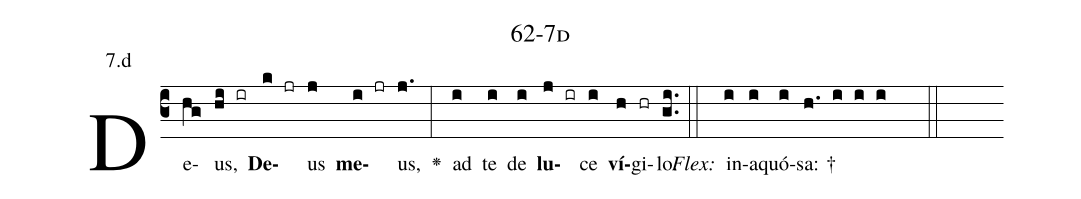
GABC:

name: 62-7d;
annotation: 7.d;
%%
(c3)De(hg)us,(hi ir) <b>De</b>(k jr)us(j) <b>me</b>(i jr)us,(j.) <v>\greheightstar</v>(:) ad(i) te(i) de(i) <b>lu</b>(j ir)ce(i) <b>ví</b>(h)gi(hr)lo.(gi..) (::)
<i>Flex:</i>()  in(i)a(i)quó(i)sa: †(h. i i i  ::)

%E(i) u(i) o(j) u(i) a(h) e.(gi..) (::)
